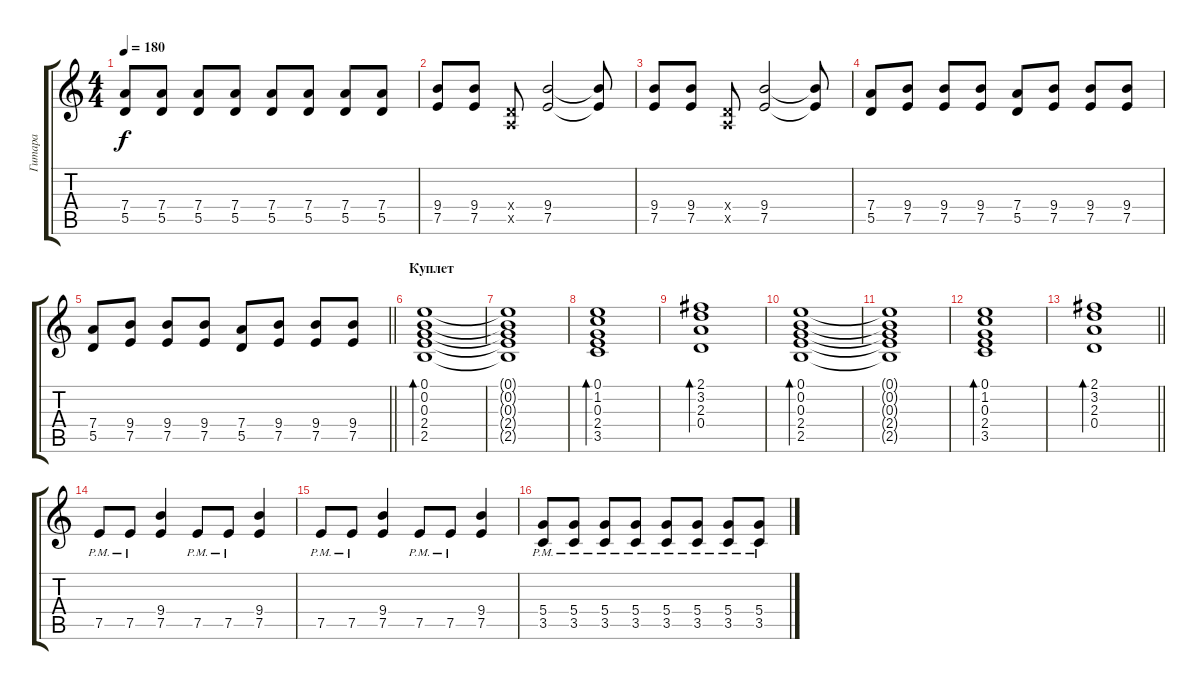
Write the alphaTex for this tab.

\track ("Гитара" "Гитара") {instrument distortionguitar}
\staff {score tabs}
\tuning (E4 B3 G3 D3 A2 E2) {hide}
\ts (4 4)
\tempo 180
\clef g2
\ks c
(7.4 5.5).8{dy f} (7.4 5.5).8 (7.4 5.5).8 (7.4 5.5).8 (7.4 5.5).8 (7.4 5.5).8 (7.4 5.5).8 (7.4 5.5).8 |
(9.4 7.5).8 (9.4 7.5).8 (0.4{x} 0.5{x}).8 (9.4 7.5).2 (9.4{t} 7.5{t}).8 |
(9.4 7.5).8 (9.4 7.5).8 (0.4{x} 0.5{x}).8 (9.4 7.5).2 (9.4{t} 7.5{t}).8 |
(7.4 5.5).8 (9.4 7.5).8 (9.4 7.5).8 (9.4 7.5).8 (7.4 5.5).8 (9.4 7.5).8 (9.4 7.5).8 (9.4 7.5).8 |
\barLineRight lightlight
(7.4 5.5).8 (9.4 7.5).8 (9.4 7.5).8 (9.4 7.5).8 (7.4 5.5).8 (9.4 7.5).8 (9.4 7.5).8 (9.4 7.5).8 |
\section ("" "Куплет")
(0.1 0.2 0.3 2.4 2.5).1{bd 240 instrument electricguitarclean} |
(0.1{t} 0.2{t} 0.3{t} 2.4{t} 2.5{t}).1 |
(0.1 1.2 0.3 2.4 3.5).1{bd 240} |
(2.1 3.2 2.3 0.4).1{bd 240} |
(0.1 0.2 0.3 2.4 2.5).1{bd 240} |
(0.1{t} 0.2{t} 0.3{t} 2.4{t} 2.5{t}).1 |
(0.1 1.2 0.3 2.4 3.5).1{bd 240} |
\barLineRight lightlight
(2.1 3.2 2.3 0.4).1{bd 240} |
\section ("" " ")
7.5{pm}.8{instrument distortionguitar} 7.5{pm}.8 (9.4 7.5).4 7.5{pm}.8 7.5{pm}.8 (9.4 7.5).4 |
7.5{pm}.8 7.5{pm}.8 (9.4 7.5).4 7.5{pm}.8 7.5{pm}.8 (9.4 7.5).4 |
(5.4{pm} 3.5{pm}).8 (5.4{pm} 3.5{pm}).8 (5.4{pm} 3.5{pm}).8 (5.4{pm} 3.5{pm}).8 (5.4{pm} 3.5{pm}).8 (5.4{pm} 3.5{pm}).8 (5.4{pm} 3.5{pm}).8 (5.4{pm} 3.5{pm}).8
